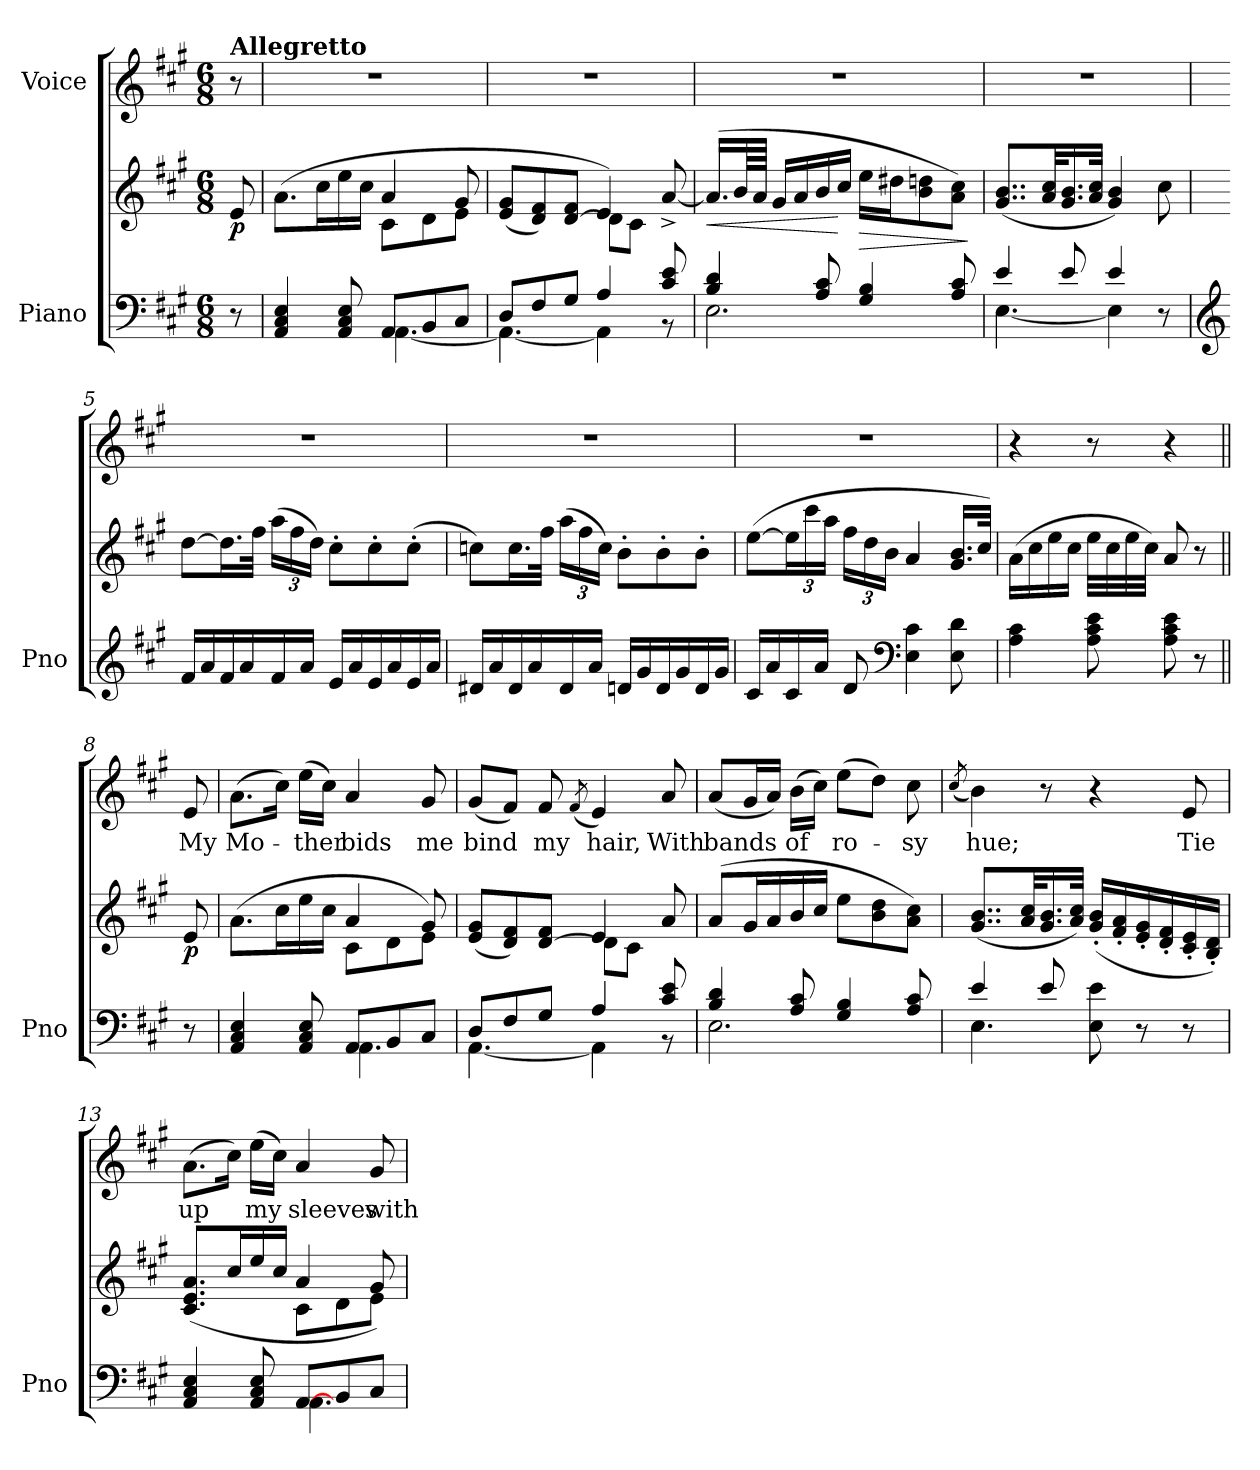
**kern	**kern	**dynam	**kern	**text
*part2	*part2	*part2	*part1	*part1
*staff3	*staff2	*staff2/3	*staff1	*staff1
*I"Piano	*	*	*I"Voice	*
*I'Pno	*	*	*	*
*clefF4	*clefG2	*	*clefG2	*
*k[f#c#g#]	*k[f#c#g#]	*	*k[f#c#g#]	*
*M6/8	*M6/8	*	*M6/8	*
=	=	=	=	=
!	!	!	!LO:TX:a:B:t=Allegretto	!
!	!	!LO:DY:b	!	!
8r	8e/	p	8r	.
=1	=1	=1	=1	=1
*^	*^	*	*	*
4AA/ 4C#/ 4E/	4.ryy	(8.a\L	4.ryy	.	2.r	.
.	.	16cc#\L	.	.	.	.
8AA/ 8C#/ 8E/	.	16ee\	.	.	.	.
.	.	16cc#\JJ	.	.	.	.
8AA/L	[4.AA\	4a/	8c#\L	.	.	.
8BB/	.	.	8d\	.	.	.
8C#/J	.	8g#/	8e\J	.	.	.
=2	=2	=2	=2	=2	=2	=2
8D/L	4.AA\_	(8e/ 8g#/L	4.ryy	.	2.r	.
8F#/	.	8d/ 8f#/)	.	.	.	.
8G#/J	.	[<8d/ 8f#/J	.	.	.	.
4A/	4AA\]	4e/)	8d\L]	.	.	.
.	.	.	8c#\J	.	.	.
8c#/ 8e/	8r	[<8a^/	8ryy	.	.	.
=3	=3	=3	=3	=3	=3	=3
!	!	!	!	!LO:HP:b	!	!
*	*	*v	*v	*	*	*
4B/ 4d/	2.E\	(16.a/LL]	<	2.r	.
.	.	64b/LL	.	.	.
.	.	64a/JJJJ	.	.	.
.	.	16g#/LL	.	.	.
.	.	16a/	.	.	.
8A/ 8c#/	.	16b/	.	.	.
.	.	16cc#/JJ	[	.	.
!	!	!	!LO:HP:b	!	!
4G#/ 4B/	.	16ee\LL	>	.	.
.	.	16dd#X\J	.	.	.
.	.	8b\ 8ddn\	.	.	.
8A/ 8c#/	.	8a\ 8cc#\J)	.	.	.
*v	*v	*	*	*	*
.	.	]	.	.
=4	=4	=4	=4	=4
*^	*	*	*	*
4e/	[4.E\	(8..g#/ 8..b/L	.	2.r	.
.	.	32a/ 32cc#/KL	.	.	.
8e/	.	16.g#/ 16.b/	.	.	.
.	.	32a/ 32cc#/JJk	.	.	.
4e/	4E\]	4g#/ 4b/)	.	.	.
8r	8ryy	8cc#\	.	.	.
*v	*v	*	*	*	*
=5	=5	=5	=5	=5
*clefG2	*	*	*	*
16f#/LL	[8dd\L	.	2.r	.
16a/	.	.	.	.
16f#/	16.dd\L]	.	.	.
16a/	.	.	.	.
.	32ff#\JJk	.	.	.
16f#/	(24aa\LL	.	.	.
.	24ff#\	.	.	.
16a/JJ	.	.	.	.
.	24dd\JJ)	.	.	.
16e/LL	8cc#'\L	.	.	.
16a/	.	.	.	.
16e/	8cc#'\	.	.	.
16a/	.	.	.	.
16e/	(8cc#'\J	.	.	.
16a/JJ	.	.	.	.
=6	=6	=6	=6	=6
16d#X/LL	8ccn\L)	.	2.r	.
16a/	.	.	.	.
16d#/	16.cc\L	.	.	.
16a/	.	.	.	.
.	32ff#\JJk	.	.	.
16d#/	(24aa\LL	.	.	.
.	24ff#\	.	.	.
16a/JJ	.	.	.	.
.	24cc\JJ)	.	.	.
16dn/LL	8b'\L	.	.	.
16g#/	.	.	.	.
16d/	8b'\	.	.	.
16g#/	.	.	.	.
16d/	8b'\J	.	.	.
16g#/JJ	.	.	.	.
=7	=7	=7	=7	=7
16c#/LL	([8ee\L	.	2.r	.
16a/	.	.	.	.
16c#/	24ee\L]	.	.	.
.	24ccc#\	.	.	.
16a/JJ	.	.	.	.
.	24aa\JJ	.	.	.
8d/	24ff#\LL	.	.	.
.	24dd\	.	.	.
.	24b\JJ	.	.	.
*clefF4	*	*	*	*
4E\ 4c#\	4a/	.	.	.
8E\ 8d\	16.g#/ 16.b/LL	.	.	.
.	32cc#/JJk)	.	.	.
=8	=8	=8	=8	=8
4A\ 4c#\	(16a\LL	.	4r	.
.	16cc#\	.	.	.
.	16ee\	.	.	.
.	16cc#\JJ	.	.	.
8A\ 8c#\ 8e\	32ee\LLL	.	8r	.
.	32cc#\	.	.	.
.	32ee\	.	.	.
.	32cc#\JJJ)	.	.	.
8A\ 8c#\ 8e\	8a/	.	4r	.
8r	8r	.	.	.
=8X1||	=8X1||	=8X1||	=8X1||	=8X1||
!	!	!LO:DY:b	!	!
8r	8e/	p	8e/	My
=9	=9	=9	=9	=9
*^	*^	*	*	*
4AA/ 4C#/ 4E/	4.ryy	(8.a\L	4.ryy	.	(8.a\L	Mo-
.	.	16cc#\L	.	.	16cc#\Jk)	.
8AA/ 8C#/ 8E/	.	16ee\	.	.	(16ee\LL	-ther
.	.	16cc#\JJ	.	.	16cc#\JJ)	.
!LO:N:head=solid	!	!	!	!	!	!
8AA/L	4.AA\	4a/	8c#\L	.	4a/	bids
8BB/	.	.	8d\	.	.	.
8C#/J	.	8g#/)	8e\J	.	8g#/	me
=10	=10	=10	=10	=10	=10	=10
8D/L	[4.AA\	(8e/ 8g#/L	4.ryy	.	(8g#/L	bind
8F#/	.	8d/ 8f#/)	.	.	8f#/J)	.
8G#/J	.	[<8d/ 8f#/J	.	.	8f#/	my
.	.	.	.	.	(8qf#/	.
4A/	4AA\]	4e/	8d\L]	.	4e/)	hair,
.	.	.	8c#\J	.	.	.
8c#/ 8e/	8r	8a/	8ryy	.	8a/	With
*	*	*v	*v	*	*	*
=11	=11	=11	=11	=11	=11
4B/ 4d/	2.E\	(8a/L	.	(8a/L	bands
.	.	16g#/L	.	16g#/L	.
.	.	16a/	.	16a/JJ)	.
8A/ 8c#/	.	16b/	.	(16b\LL	of
.	.	16cc#/JJ	.	16cc#\JJ)	.
4G#/ 4B/	.	8ee\L	.	(8ee\L	ro-
.	.	8b\ 8dd\	.	8dd\J)	.
8A/ 8c#/	.	8a\ 8cc#\J)	.	8cc#\	-sy
=12	=12	=12	=12	=12	=12
.	.	.	.	(8qcc#/	.
4e/	4.E\	(8..g#/ 8..b/L	.	4b\)	hue;
.	.	32a/ 32cc#/KL	.	.	.
8e/	.	16.g#/ 16.b/	.	8r	.
.	.	32a/ 32cc#/JJk)	.	.	.
8E\ 8e\	4ryy	(16g#/' 16b/'LL	.	4r	.
.	.	16f#/' 16a/'	.	.	.
8r	.	16e/' 16g#/'	.	.	.
.	.	16d/' 16f#/'	.	.	.
8r	8ryy	16c#/' 16e/'	.	8e/	Tie
.	.	16B/' 16d/'JJ)	.	.	.
=13	=13	=13	=13	=13	=13
*	*	*^	*	*	*
4AA/ 4C#/ 4E/	4.ryy	(8.c#/ 8.e/ 8.a/L	4.ryy	.	(8.a\L	up
.	.	16cc#/L	.	.	16cc#\Jk)	.
8AA/ 8C#/ 8E/	.	16ee/	.	.	(16ee\LL	my
.	.	16cc#/JJ	.	.	16cc#\JJ)	.
!LO:N:head=solid	!	!	!	!	!	!
[<8AA/L	4.AA\	4a/	8c#\L	.	4a/	sleeves
8BB/	.	.	8d\	.	.	.
8C#/J	.	8g#/)	8e\J	.	8g#/	with
*v	*v	*	*	*	*	*
*	*v	*v	*	*	*
=	=	=	=	=
*-	*-	*-	*-	*-
